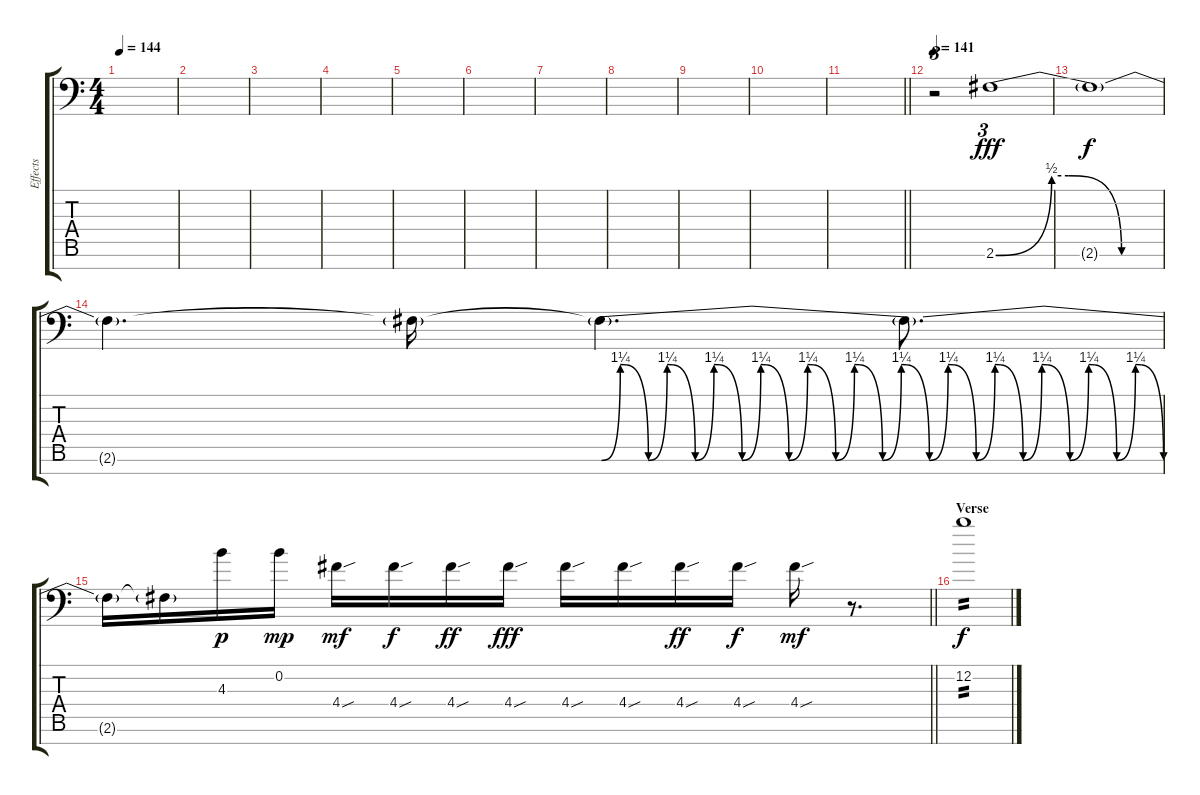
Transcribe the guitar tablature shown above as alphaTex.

\track ("Effects" "Effects") {instrument distortionguitar}
\staff {score tabs}
\tuning (E4 B3 G3 D3 A2 E2 E1) {hide}
\ts (4 4)
\tempo 144
\clef f4
\ks c
|
|
|
|
|
|
|
|
|
|
\barLineRight lightlight
|
\section ("" "")
\tempo 141
r.2{tu (3 2)} 2.6{be (custom 0 0 20 2 26 2 45 0 60 0)}.1{tu (3 2) dy fff volume 10 balance 16 instrument distortionguitar} |
2.6{t}.1{dy f volume 7} |
2.6{t}.4{d} 2.6{t}.16{volume 13} 2.6{be (custom 0 0 2 5 5 0 7 5 10 0 12 5 15 0 17 5 20 0 22 5 25 0 27 5 30 0 32 5 35 0 37 5 40 0 42 5 45 0 47 5 50 0 52 5 55 0 57 5 60 0) t}.4{d volume 7} 2.6{t}.8{d} |
\barLineRight lightlight
2.6{t}.16 2.6{t}.16 4.3.16{dy p volume 14} 0.2.16{dy mp} 4.4{sou}.16{dy mf instrument guitarharmonics} 4.4{sou}.16{dy f} 4.4{sou}.16{dy ff} 4.4{sou}.16{dy fff} 4.4{sou}.16 4.4{sou}.16 4.4{sou}.16{dy ff} 4.4{sou}.16{dy f} 4.4{sou}.16{dy mf} r.8{d volume 10} |
\section ("" "Verse")
12.2.1{tp 2 dy f volume 4 balance 4 instrument distortionguitar}
